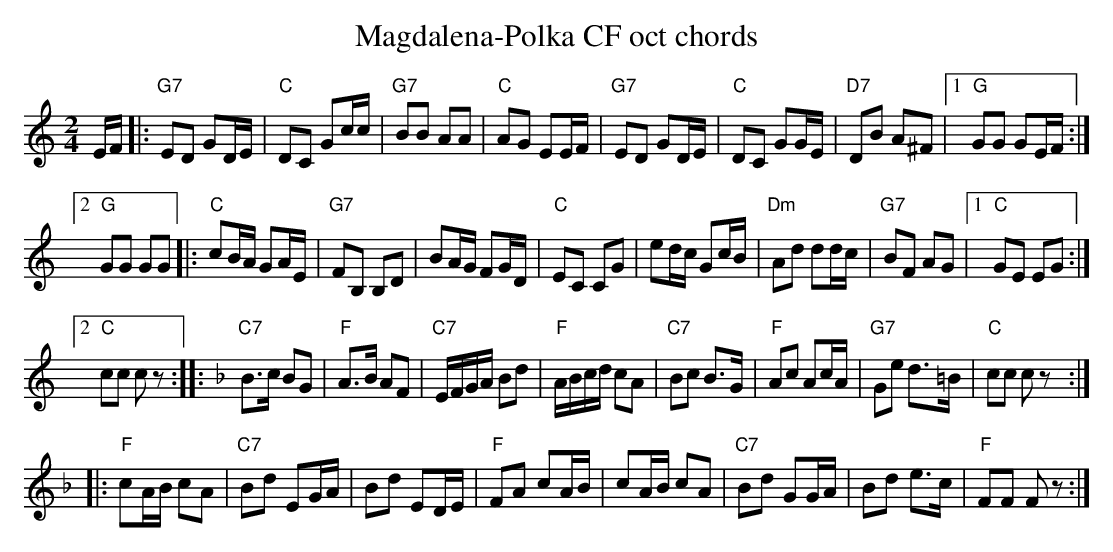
X:1
T:Magdalena-Polka CF oct chords
M:2/4
L:1/16
K:Cmaj%%MIDI gchordon
EF |: "G7"E2D2 G2DE | "C"D2C2 G2cc | "G7"B2B2 A2A2 | "C"A2G2 E2EF | "G7"E2D2 G2DE | "C"D2C2 G2GE | "D7"D2B2 A2^F2 |1 "G"G2G2 G2EF :|2
"G"G2G2 G2G2 |:"C"c2BA G2AE | "G7"F2B,2 B,2D2 | B2AG F2GD | "C"E2C2 C2G2 | e2dc G2cB | "Dm"A2d2 d2dc | "G7"B2F2 A2G2 |1 "C"G2E2 E2G2 :|2
"C"c2c2 c2 z2 :: [K:Fmaj] "C7"B3c B2G2 | "F"A3B A2F2 | "C7"EFGA B2d2 | "F"ABcd c2A2 | "C7"B2c2 B3G | "F"A2c2 A2cA | "G7"G2e2 d3=B | "C"c2c2 c2 z2 ::
"F"c2AB c2A2 | "C7"B2d2 E2GA | B2d2 E2DE | "F"F2A2 c2AB | c2AB c2A2 | "C7"B2d2 G2GA | B2d2 e3c | "F"F2F2 F2 z2 :|
